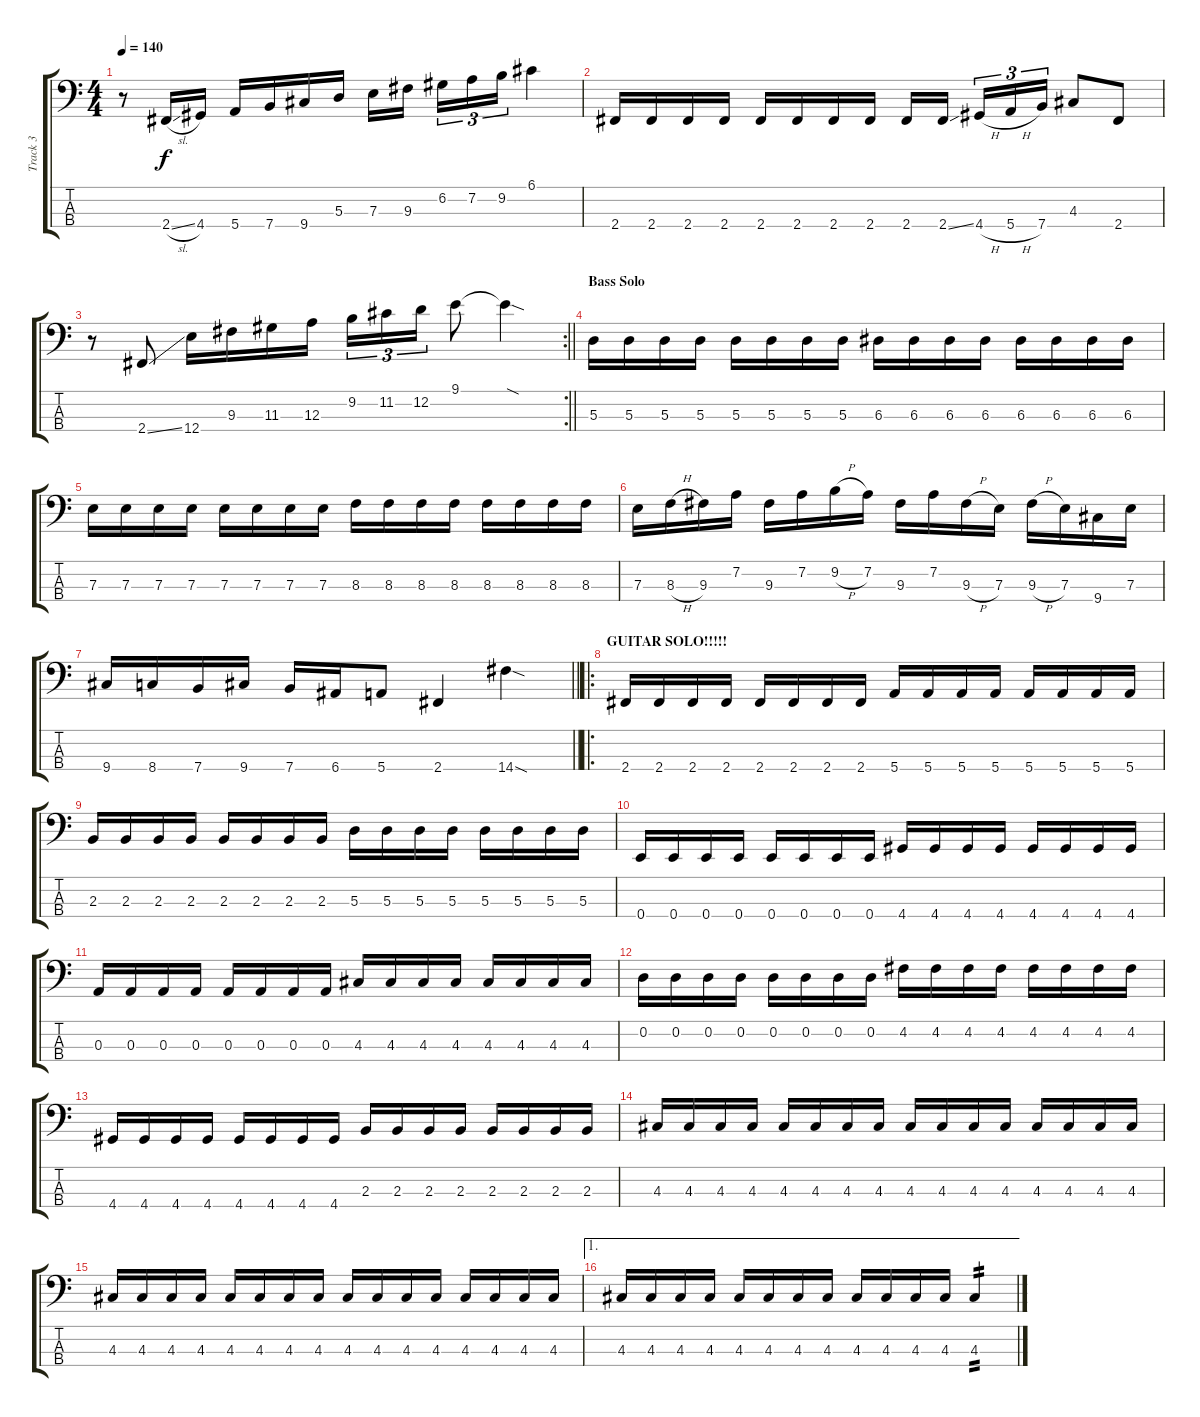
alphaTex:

\track ("Track 3" "Track 3") {instrument electricbassfinger}
\staff {score tabs}
\tuning (G2 D2 A1 E1) {hide}
\ts (4 4)
\tempo 140
\clef f4
\ks c
r.8{dy f} 2.4{sl}.16 4.4.16 5.4.16 7.4.16 9.4.16 5.3.16 7.3.16 9.3.16{beam splitsecondary} 6.2.16{tu (3 2)} 7.2.16{tu (3 2)} 9.2.16{tu (3 2)} 6.1.4 |
2.4.16 2.4.16 2.4.16 2.4.16 2.4.16 2.4.16 2.4.16 2.4.16 2.4.16 2.4{ss}.16{beam splitsecondary} 4.4{h}.16{tu (3 2)} 5.4{h}.16{tu (3 2)} 7.4.16{tu (3 2)} 4.3.8 2.4.8 |
\rc 2
\barLineRight lightlight
r.8 2.4{ss}.8 12.4.16 9.3.16 11.3.16 12.3.16 9.2.16{tu (3 2)} 11.2.16{tu (3 2)} 12.2.16{tu (3 2)} 9.1.8 9.1{sod t}.4 |
\section ("" "Bass Solo")
5.3.16 5.3.16 5.3.16 5.3.16 5.3.16 5.3.16 5.3.16 5.3.16 6.3.16 6.3.16 6.3.16 6.3.16 6.3.16 6.3.16 6.3.16 6.3.16 |
7.3.16 7.3.16 7.3.16 7.3.16 7.3.16 7.3.16 7.3.16 7.3.16 8.3.16 8.3.16 8.3.16 8.3.16 8.3.16 8.3.16 8.3.16 8.3.16 |
7.3.16 8.3{h}.16 9.3.16 7.2.16 9.3.16 7.2.16 9.2{h}.16 7.2.16 9.3.16 7.2.16 9.3{h}.16 7.3.16 9.3{h}.16 7.3.16 9.4.16 7.3.16 |
\barLineRight lightlight
9.4.16 8.4.16 7.4.16 9.4.16 7.4.16 6.4.16 5.4.8 2.4.4 14.4{sod}.4 |
\ro
\section ("" "GUITAR SOLO!!!!!")
2.4.16{instrument electricbassfinger} 2.4.16 2.4.16 2.4.16 2.4.16 2.4.16 2.4.16 2.4.16 5.4.16 5.4.16 5.4.16 5.4.16 5.4.16 5.4.16 5.4.16 5.4.16 |
2.3.16 2.3.16 2.3.16 2.3.16 2.3.16 2.3.16 2.3.16 2.3.16 5.3.16 5.3.16 5.3.16 5.3.16 5.3.16 5.3.16 5.3.16 5.3.16 |
0.4.16 0.4.16 0.4.16 0.4.16 0.4.16 0.4.16 0.4.16 0.4.16 4.4.16 4.4.16 4.4.16 4.4.16 4.4.16 4.4.16 4.4.16 4.4.16 |
0.3.16 0.3.16 0.3.16 0.3.16 0.3.16 0.3.16 0.3.16 0.3.16 4.3.16 4.3.16 4.3.16 4.3.16 4.3.16 4.3.16 4.3.16 4.3.16 |
0.2.16 0.2.16 0.2.16 0.2.16 0.2.16 0.2.16 0.2.16 0.2.16 4.2.16 4.2.16 4.2.16 4.2.16 4.2.16 4.2.16 4.2.16 4.2.16 |
4.4.16 4.4.16 4.4.16 4.4.16 4.4.16 4.4.16 4.4.16 4.4.16 2.3.16 2.3.16 2.3.16 2.3.16 2.3.16 2.3.16 2.3.16 2.3.16 |
4.3.16 4.3.16 4.3.16 4.3.16 4.3.16 4.3.16 4.3.16 4.3.16 4.3.16 4.3.16 4.3.16 4.3.16 4.3.16 4.3.16 4.3.16 4.3.16 |
4.3.16 4.3.16 4.3.16 4.3.16 4.3.16 4.3.16 4.3.16 4.3.16 4.3.16 4.3.16 4.3.16 4.3.16 4.3.16 4.3.16 4.3.16 4.3.16 |
\ae 1
4.3.16 4.3.16 4.3.16 4.3.16 4.3.16 4.3.16 4.3.16 4.3.16 4.3.16 4.3.16 4.3.16 4.3.16 4.3{ss}.4{tp 2}
